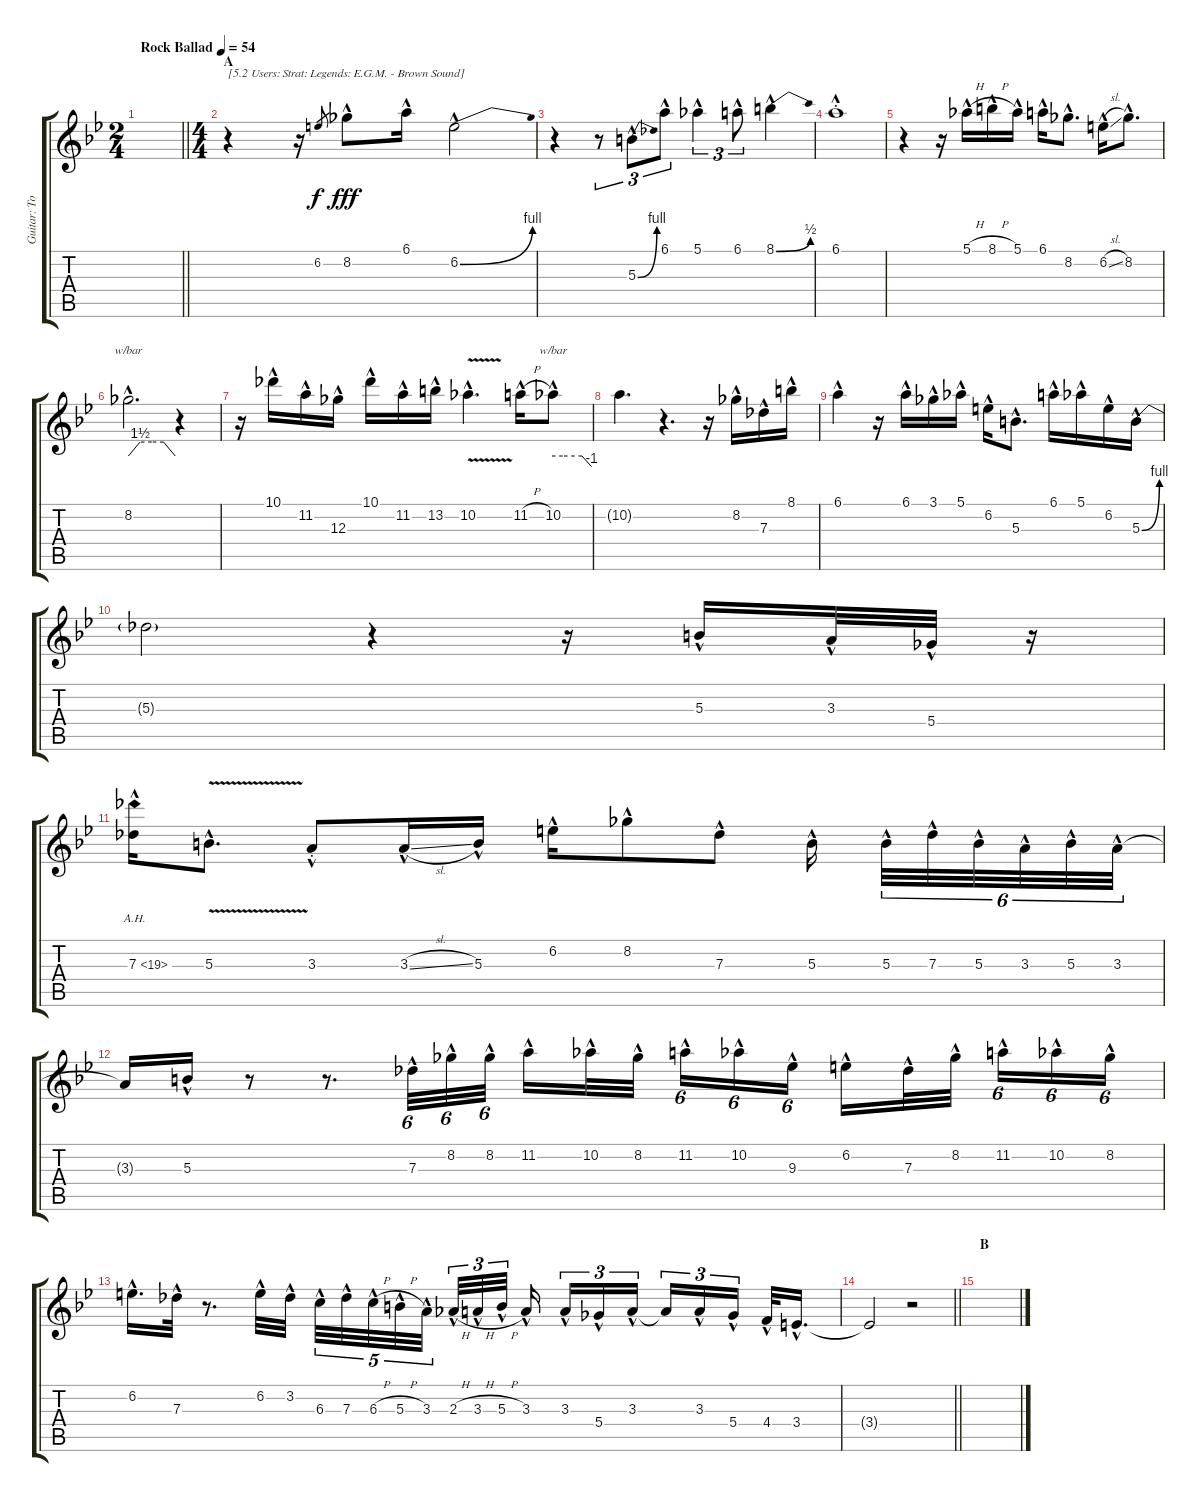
\track ("Guitar: Tony" "Guitar: To") {instrument overdrivenguitar}
\staff {score tabs}
\tuning (Eb4 Bb3 Gb3 Db3 Ab2 Eb2) {hide}
\ts (2 4)
\tempo (54 "Rock Ballad")
\clef g2
\barLineRight lightlight
\ks bb
|
\ts (4 4)
\section ("" "A")
r.4{txt "[5.2 Users: Strat: Legends: E.G.M. - Brown Sound]"} r.16 6.2.8{gr} 8.2{hac}.8{dy fff} 6.1{hac}.16 6.2{be (bend 0 0 60 4) hac}.2 |
r.4 r.8{tu (3 2)} 5.3{be (bend 0 0 60 4) hac}.8{tu (3 2)} 6.1{hac}.8{tu (3 2)} 5.1{hac}.4{tu (3 2)} 6.1{hac}.8{tu (3 2)} 8.1{be (bend 0 0 60 2) hac}.4 |
6.1{hac st}.1 |
r.4 r.16 5.1{h hac}.16 8.1{h hac}.16 5.1{hac}.16 6.1{hac}.16 8.2{hac}.8{d} 6.2{sl hac}.16 8.2{hac}.8{d} |
8.2{hac}.2{d tbe (custom default 0 0 15 6 30 6 45 6 60 0)} r.4 |
r.16 10.1{hac}.16 11.2{hac}.16 12.3{hac}.16 10.1{hac}.16 11.2{hac}.16 13.2{hac}.16 10.2{v hac}.4{d} 11.2{h hac}.16 10.2{hac}.8{tbe (custom default 0 0 15 0 45 0 60 -4)} |
10.2{t}.4{d} r.4{d} r.16 8.2{hac}.16 7.3{hac}.16 8.1{hac}.16 |
6.1{hac}.4 r.16 6.1{hac}.16 3.1{hac}.16 5.1{hac}.16 6.2{hac}.16 5.3{hac}.8{d} 6.1{hac}.16 5.1{hac}.16 6.2{hac}.16 5.3{be (bend 0 0 60 4) hac}.16 |
5.3{t}.2 r.4 r.16 5.3{hac}.16 3.3{hac}.32 5.4{hac}.32 r.16 |
7.3{ah 12 hac}.16 5.3{v hac}.8{d} 3.3{hac st}.8 3.3{sl hac}.16 5.3{hac}.16 6.2{hac}.16 8.2{hac}.8 7.3{hac}.8 5.3{hac}.16{beam splitsecondary} 5.3{hac}.32{tu (6 4)} 7.3{hac}.32{tu (6 4)} 5.3{hac}.32{tu (6 4)} 3.3{hac}.32{tu (6 4)} 5.3{hac}.32{tu (6 4)} 3.3{hac}.32{tu (6 4)} |
3.3{t}.16 5.3{hac}.16 r.8 r.8{d} 7.3{hac}.32{tu (6 4)} 8.2{hac}.32{tu (6 4)} 8.2{hac}.32{tu (6 4)} 11.2{hac}.16 10.2{hac}.32 8.2{hac}.32{beam splitsecondary} 11.2{hac}.16{tu (6 4)} 10.2{hac}.16{tu (6 4)} 9.3{hac}.16{tu (6 4)} 6.2{hac}.16 7.3{hac}.32 8.2{hac}.32{beam splitsecondary} 11.2{hac}.16{tu (6 4)} 10.2{hac}.16{tu (6 4)} 8.2{hac}.16{tu (6 4)} |
6.2{hac}.16{d} 7.3{hac}.32 r.8{d} 6.2{hac}.32 3.2{hac}.32{beam splitsecondary} 6.3{hac}.32{tu (5 4)} 7.3{hac}.32{tu (5 4)} 6.3{h hac}.32{tu (5 4)} 5.3{h hac}.32{tu (5 4)} 3.3{hac}.32{tu (5 4)} 2.3{h hac}.32{tu (3 2)} 3.3{h hac}.32{tu (3 2)} 5.3{h hac}.32{tu (3 2) beam splitsecondary} 3.3{hac}.16{beam splitsecondary} 3.3{hac}.16{tu (3 2)} 5.4{hac}.16{tu (3 2)} 3.3{hac}.16{tu (3 2)} 3.3{t}.16{tu (3 2)} 3.3{hac}.16{tu (3 2)} 5.4{hac}.16{tu (3 2) beam splitsecondary} 4.4{hac}.32 3.4{hac}.16{d volume 0} |
\barLineRight lightlight
3.4{t}.2 r.2 |
\section ("" "B")
